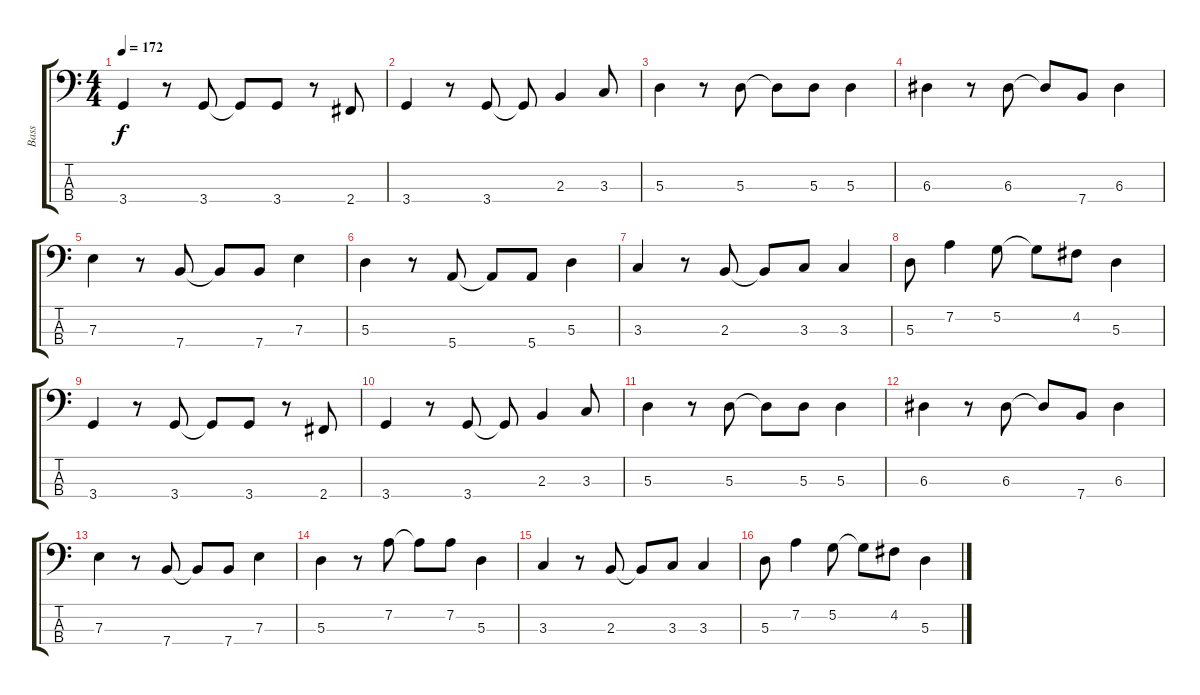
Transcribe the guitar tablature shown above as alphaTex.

\track ("Bass" "Bass") {instrument electricbasspick}
\staff {score tabs}
\tuning (G2 D2 A1 E1) {hide}
\ts (4 4)
\tempo 172
\clef f4
\ks c
3.4.4{dy f} r.8 3.4.8 3.4{t}.8 3.4.8 r.8 2.4.8 |
3.4.4 r.8 3.4.8 3.4{t}.8 2.3.4 3.3.8 |
5.3.4 r.8 5.3.8 5.3{t}.8 5.3.8 5.3.4 |
6.3.4 r.8 6.3.8 6.3{t}.8 7.4.8 6.3.4 |
7.3.4 r.8 7.4.8 7.4{t}.8 7.4.8 7.3.4 |
5.3.4 r.8 5.4.8 5.4{t}.8 5.4.8 5.3.4 |
3.3.4 r.8 2.3.8 2.3{t}.8 3.3.8 3.3.4 |
5.3.8 7.2.4 5.2.8 5.2{t}.8 4.2.8 5.3.4 |
3.4.4 r.8 3.4.8 3.4{t}.8 3.4.8 r.8 2.4.8 |
3.4.4 r.8 3.4.8 3.4{t}.8 2.3.4 3.3.8 |
5.3.4 r.8 5.3.8 5.3{t}.8 5.3.8 5.3.4 |
6.3.4 r.8 6.3.8 6.3{t}.8 7.4.8 6.3.4 |
7.3.4 r.8 7.4.8 7.4{t}.8 7.4.8 7.3.4 |
5.3.4 r.8 7.2.8 7.2{t}.8 7.2.8 5.3.4 |
3.3.4 r.8 2.3.8 2.3{t}.8 3.3.8 3.3.4 |
5.3.8 7.2.4 5.2.8 5.2{t}.8 4.2.8 5.3.4
